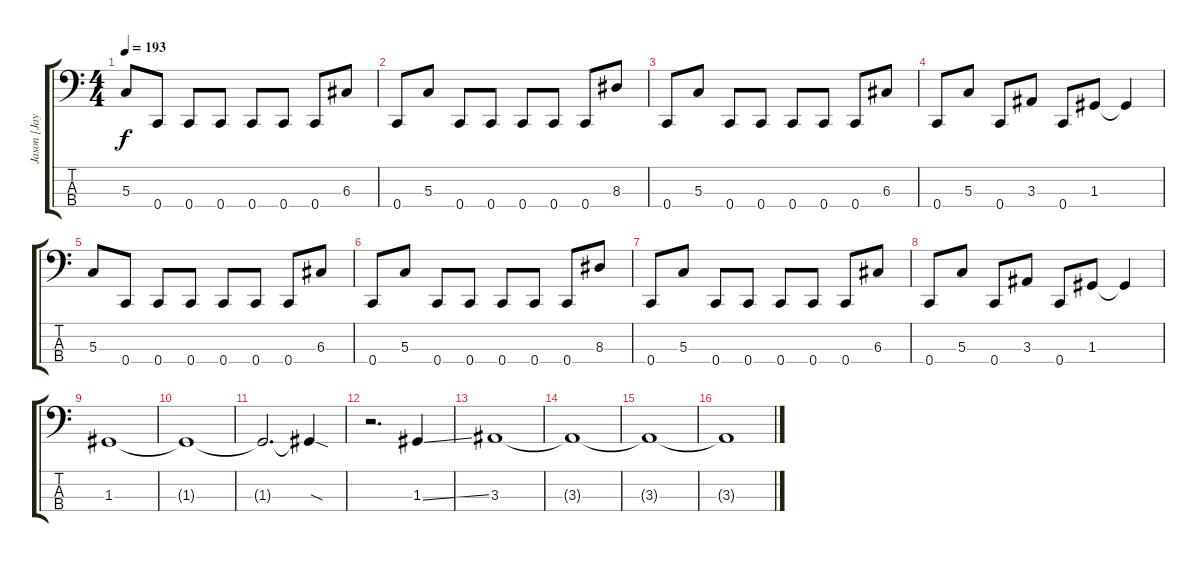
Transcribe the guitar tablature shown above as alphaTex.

\track ("Jason [Jay] James" "Jason [Jay") {instrument electricbasspick}
\staff {score tabs}
\tuning (F2 C2 G1 C1) {hide}
\ts (4 4)
\tempo 193
\clef f4
\ks c
5.3.8{dy f} 0.4.8 0.4.8 0.4.8 0.4.8 0.4.8 0.4.8 6.3.8 |
0.4.8 5.3.8 0.4.8 0.4.8 0.4.8 0.4.8 0.4.8 8.3.8 |
0.4.8 5.3.8 0.4.8 0.4.8 0.4.8 0.4.8 0.4.8 6.3.8 |
0.4.8 5.3.8 0.4.8 3.3.8 0.4.8 1.3.8 1.3{t}.4 |
5.3.8 0.4.8 0.4.8 0.4.8 0.4.8 0.4.8 0.4.8 6.3.8 |
0.4.8 5.3.8 0.4.8 0.4.8 0.4.8 0.4.8 0.4.8 8.3.8 |
0.4.8 5.3.8 0.4.8 0.4.8 0.4.8 0.4.8 0.4.8 6.3.8 |
0.4.8 5.3.8 0.4.8 3.3.8 0.4.8 1.3.8 1.3{t}.4 |
1.3.1 |
1.3{t}.1 |
1.3{t}.2{d} 1.3{sod t}.4 |
r.2{d} 1.3{ss}.4 |
3.3.1 |
3.3{t}.1 |
3.3{t}.1 |
3.3{t}.1
